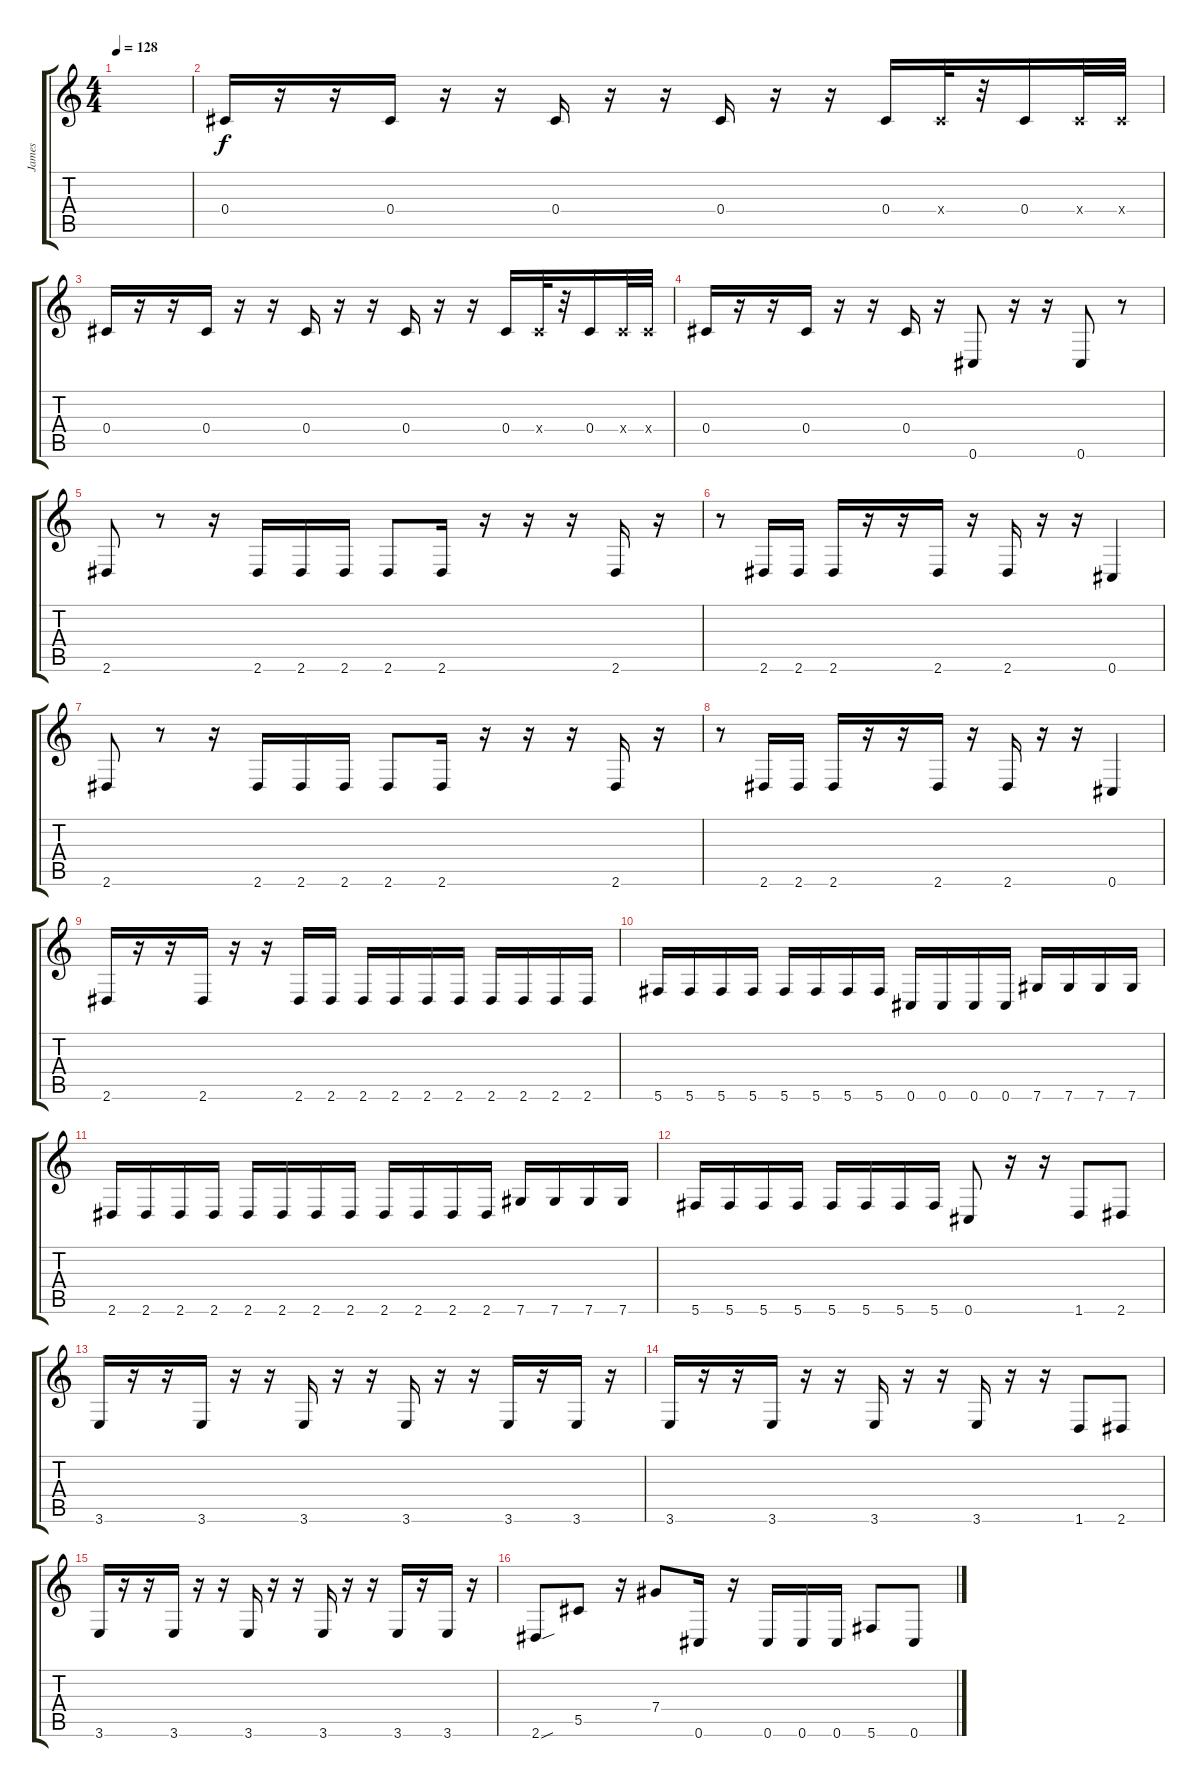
\track ("James" "James") {instrument slapbass1}
\staff {score tabs}
\tuning (Eb4 Bb3 Gb3 Db3 Ab2 Db2) {hide}
\ts (4 4)
\tempo 128
\clef g2
\ks c
|
0.4.16 r.16 r.16 0.4.16 r.16 r.16 0.4.16 r.16 r.16 0.4.16 r.16 r.16 0.4.16 0.4{x}.32 r.32 0.4.16 0.4{x}.32 0.4{x}.32 |
0.4.16 r.16 r.16 0.4.16 r.16 r.16 0.4.16 r.16 r.16 0.4.16 r.16 r.16 0.4.16 0.4{x}.32 r.32 0.4.16 0.4{x}.32 0.4{x}.32 |
0.4.16 r.16 r.16 0.4.16 r.16 r.16 0.4.16 r.16 0.6.8 r.16 r.16 0.6.8 r.8 |
2.6.8 r.8 r.16 2.6.16 2.6.16 2.6.16 2.6.8 2.6.16 r.16 r.16 r.16 2.6.16 r.16 |
r.8 2.6.16 2.6.16 2.6.16 r.16 r.16 2.6.16 r.16 2.6.16 r.16 r.16 0.6.4 |
2.6.8 r.8 r.16 2.6.16 2.6.16 2.6.16 2.6.8 2.6.16 r.16 r.16 r.16 2.6.16 r.16 |
r.8 2.6.16 2.6.16 2.6.16 r.16 r.16 2.6.16 r.16 2.6.16 r.16 r.16 0.6.4 |
2.6.16 r.16 r.16 2.6.16 r.16 r.16 2.6.16 2.6.16 2.6.16 2.6.16 2.6.16 2.6.16 2.6.16 2.6.16 2.6.16 2.6.16 |
5.6.16 5.6.16 5.6.16 5.6.16 5.6.16 5.6.16 5.6.16 5.6.16 0.6.16 0.6.16 0.6.16 0.6.16 7.6.16 7.6.16 7.6.16 7.6.16 |
2.6.16 2.6.16 2.6.16 2.6.16 2.6.16 2.6.16 2.6.16 2.6.16 2.6.16 2.6.16 2.6.16 2.6.16 7.6.16 7.6.16 7.6.16 7.6.16 |
5.6.16 5.6.16 5.6.16 5.6.16 5.6.16 5.6.16 5.6.16 5.6.16 0.6.8 r.16 r.16 1.6.8 2.6.8 |
3.6.16 r.16 r.16 3.6.16 r.16 r.16 3.6.16 r.16 r.16 3.6.16 r.16 r.16 3.6.16 r.16 3.6.16 r.16 |
3.6.16 r.16 r.16 3.6.16 r.16 r.16 3.6.16 r.16 r.16 3.6.16 r.16 r.16 1.6.8 2.6.8 |
3.6.16 r.16 r.16 3.6.16 r.16 r.16 3.6.16 r.16 r.16 3.6.16 r.16 r.16 3.6.16 r.16 3.6.16 r.16 |
2.6{sou}.8 5.5.8 r.16 7.4.8 0.6.16 r.16 0.6.16 0.6.16 0.6.16 5.6.8 0.6.8
